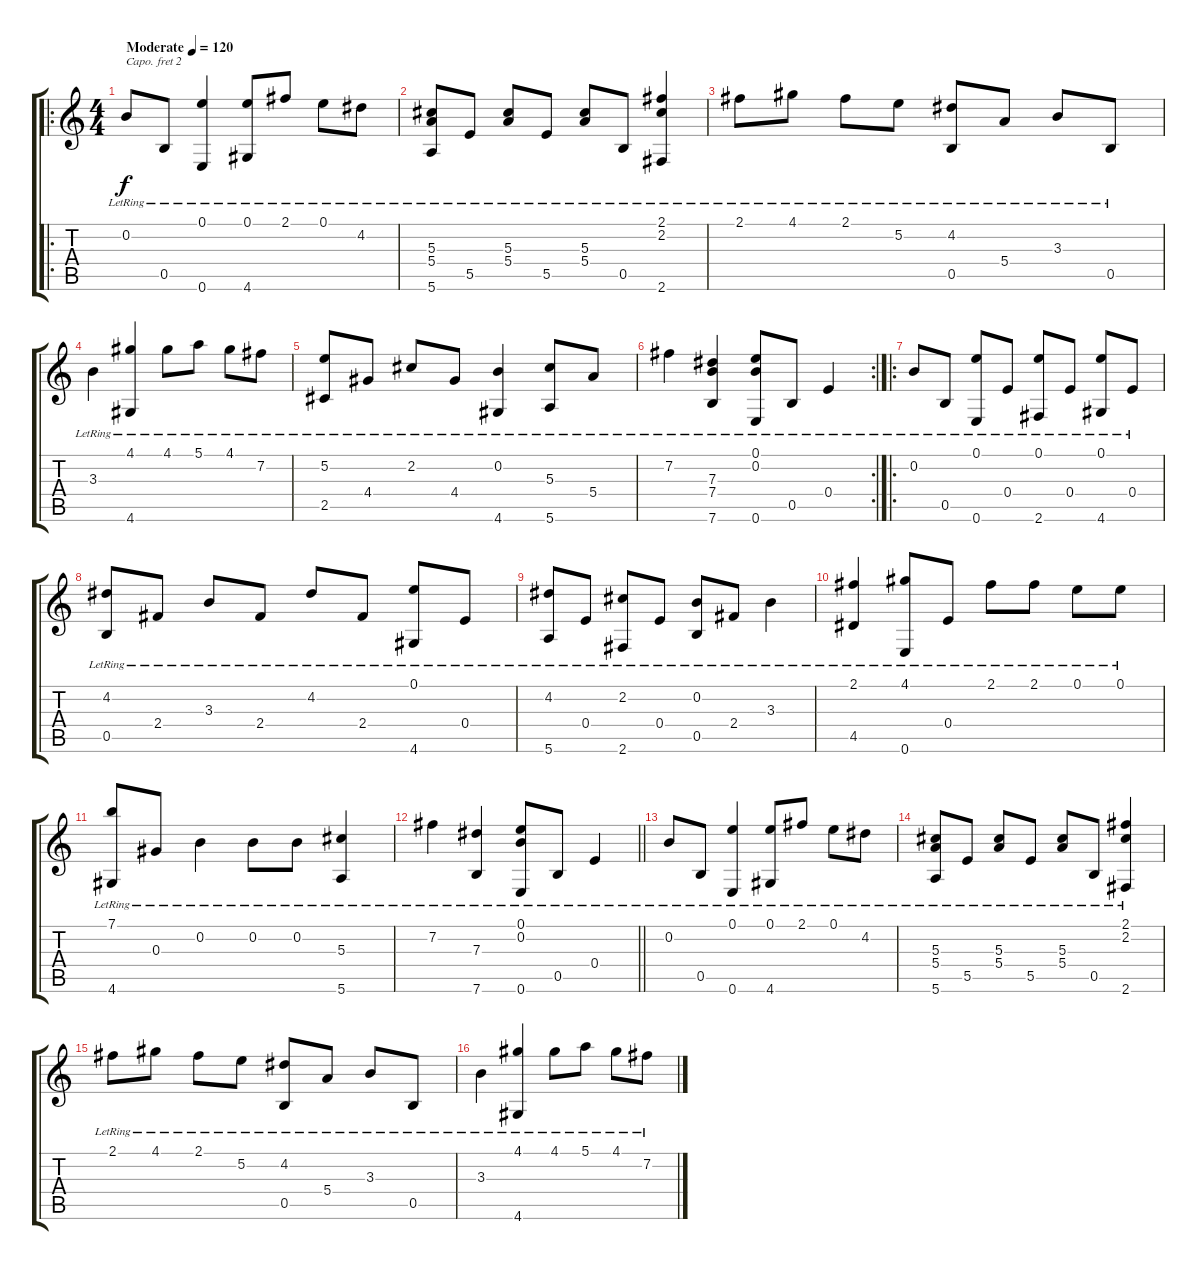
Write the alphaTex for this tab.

\track "" {instrument acousticguitarsteel}
\staff {score tabs}
\capo 2
\tuning (D4 A3 Gb3 D3 A2 D2) {hide}
\ro
\ts (4 4)
\tempo (120 "Moderate")
\clef g2
\ks c
0.2{lr}.8{dy f instrument acousticguitarsteel} 0.5{lr}.8 (0.1{lr} 0.6{lr}).4 (0.1{lr} 4.6{lr}).8 2.1{lr}.8 0.1{lr}.8 4.2{lr}.8 |
(5.3{lr} 5.4{lr} 5.6{lr}).8 5.5{lr}.8 (5.3{lr} 5.4{lr}).8 5.5{lr}.8 (5.3{lr} 5.4{lr}).8 0.5{lr}.8 (2.1{lr} 2.2{lr} 2.6{lr}).4 |
2.1{lr}.8 4.1{lr}.8 2.1{lr}.8 5.2{lr}.8 (4.2{lr} 0.5{lr}).8 5.4{lr}.8 3.3{lr}.8 0.5{lr}.8 |
3.3{lr}.4 (4.1{lr} 4.6{lr}).4 4.1{lr}.8 5.1{lr}.8 4.1{lr}.8 7.2{lr}.8 |
(5.2{lr} 2.5{lr}).8 4.4{lr}.8 2.2{lr}.8 4.4{lr}.8 (0.2{lr} 4.6{lr}).4 (5.3{lr} 5.6{lr}).8 5.4{lr}.8 |
\rc 2
7.2{lr}.4 (7.3{lr} 7.4{lr} 7.6{lr}).4 (0.1{lr} 0.2{lr} 0.6{lr}).8 0.5{lr}.8 0.4{lr}.4 |
\ro
0.2{lr}.8 0.5{lr}.8 (0.1{lr} 0.6{lr}).8 0.4{lr}.8 (0.1{lr} 2.6{lr}).8 0.4{lr}.8 (0.1{lr} 4.6{lr}).8 0.4{lr}.8 |
(4.2{lr} 0.5{lr}).8 2.4{lr}.8 3.3{lr}.8 2.4{lr}.8 4.2{lr}.8 2.4{lr}.8 (0.1{lr} 4.6{lr}).8 0.4{lr}.8 |
(4.2{lr} 5.6{lr}).8 0.4{lr}.8 (2.2{lr} 2.6{lr}).8 0.4{lr}.8 (0.2{lr} 0.5{lr}).8 2.4{lr}.8 3.3{lr}.4 |
(2.1{lr} 4.5{lr}).4 (4.1{lr} 0.6{lr}).8 0.4{lr}.8 2.1{lr}.8 2.1{lr}.8 0.1{lr}.8 0.1{lr}.8 |
(7.1{lr} 4.6{lr}).8 0.3{lr}.8 0.2{lr}.4 0.2{lr}.8 0.2{lr}.8 (5.3{lr} 5.6{lr}).4 |
\barLineRight lightlight
7.2{lr}.4 (7.3{lr} 7.6{lr}).4 (0.1{lr} 0.2{lr} 0.6{lr}).8 0.5{lr}.8 0.4{lr}.4 |
0.2{lr}.8 0.5{lr}.8 (0.1{lr} 0.6{lr}).4 (0.1{lr} 4.6{lr}).8 2.1{lr}.8 0.1{lr}.8 4.2{lr}.8 |
(5.3{lr} 5.4{lr} 5.6{lr}).8 5.5{lr}.8 (5.3{lr} 5.4{lr}).8 5.5{lr}.8 (5.3{lr} 5.4{lr}).8 0.5{lr}.8 (2.1{lr} 2.2{lr} 2.6{lr}).4 |
2.1{lr}.8 4.1{lr}.8 2.1{lr}.8 5.2{lr}.8 (4.2{lr} 0.5{lr}).8 5.4{lr}.8 3.3{lr}.8 0.5{lr}.8 |
3.3{lr}.4 (4.1{lr} 4.6{lr}).4 4.1{lr}.8 5.1{lr}.8 4.1{lr}.8 7.2{lr}.8
